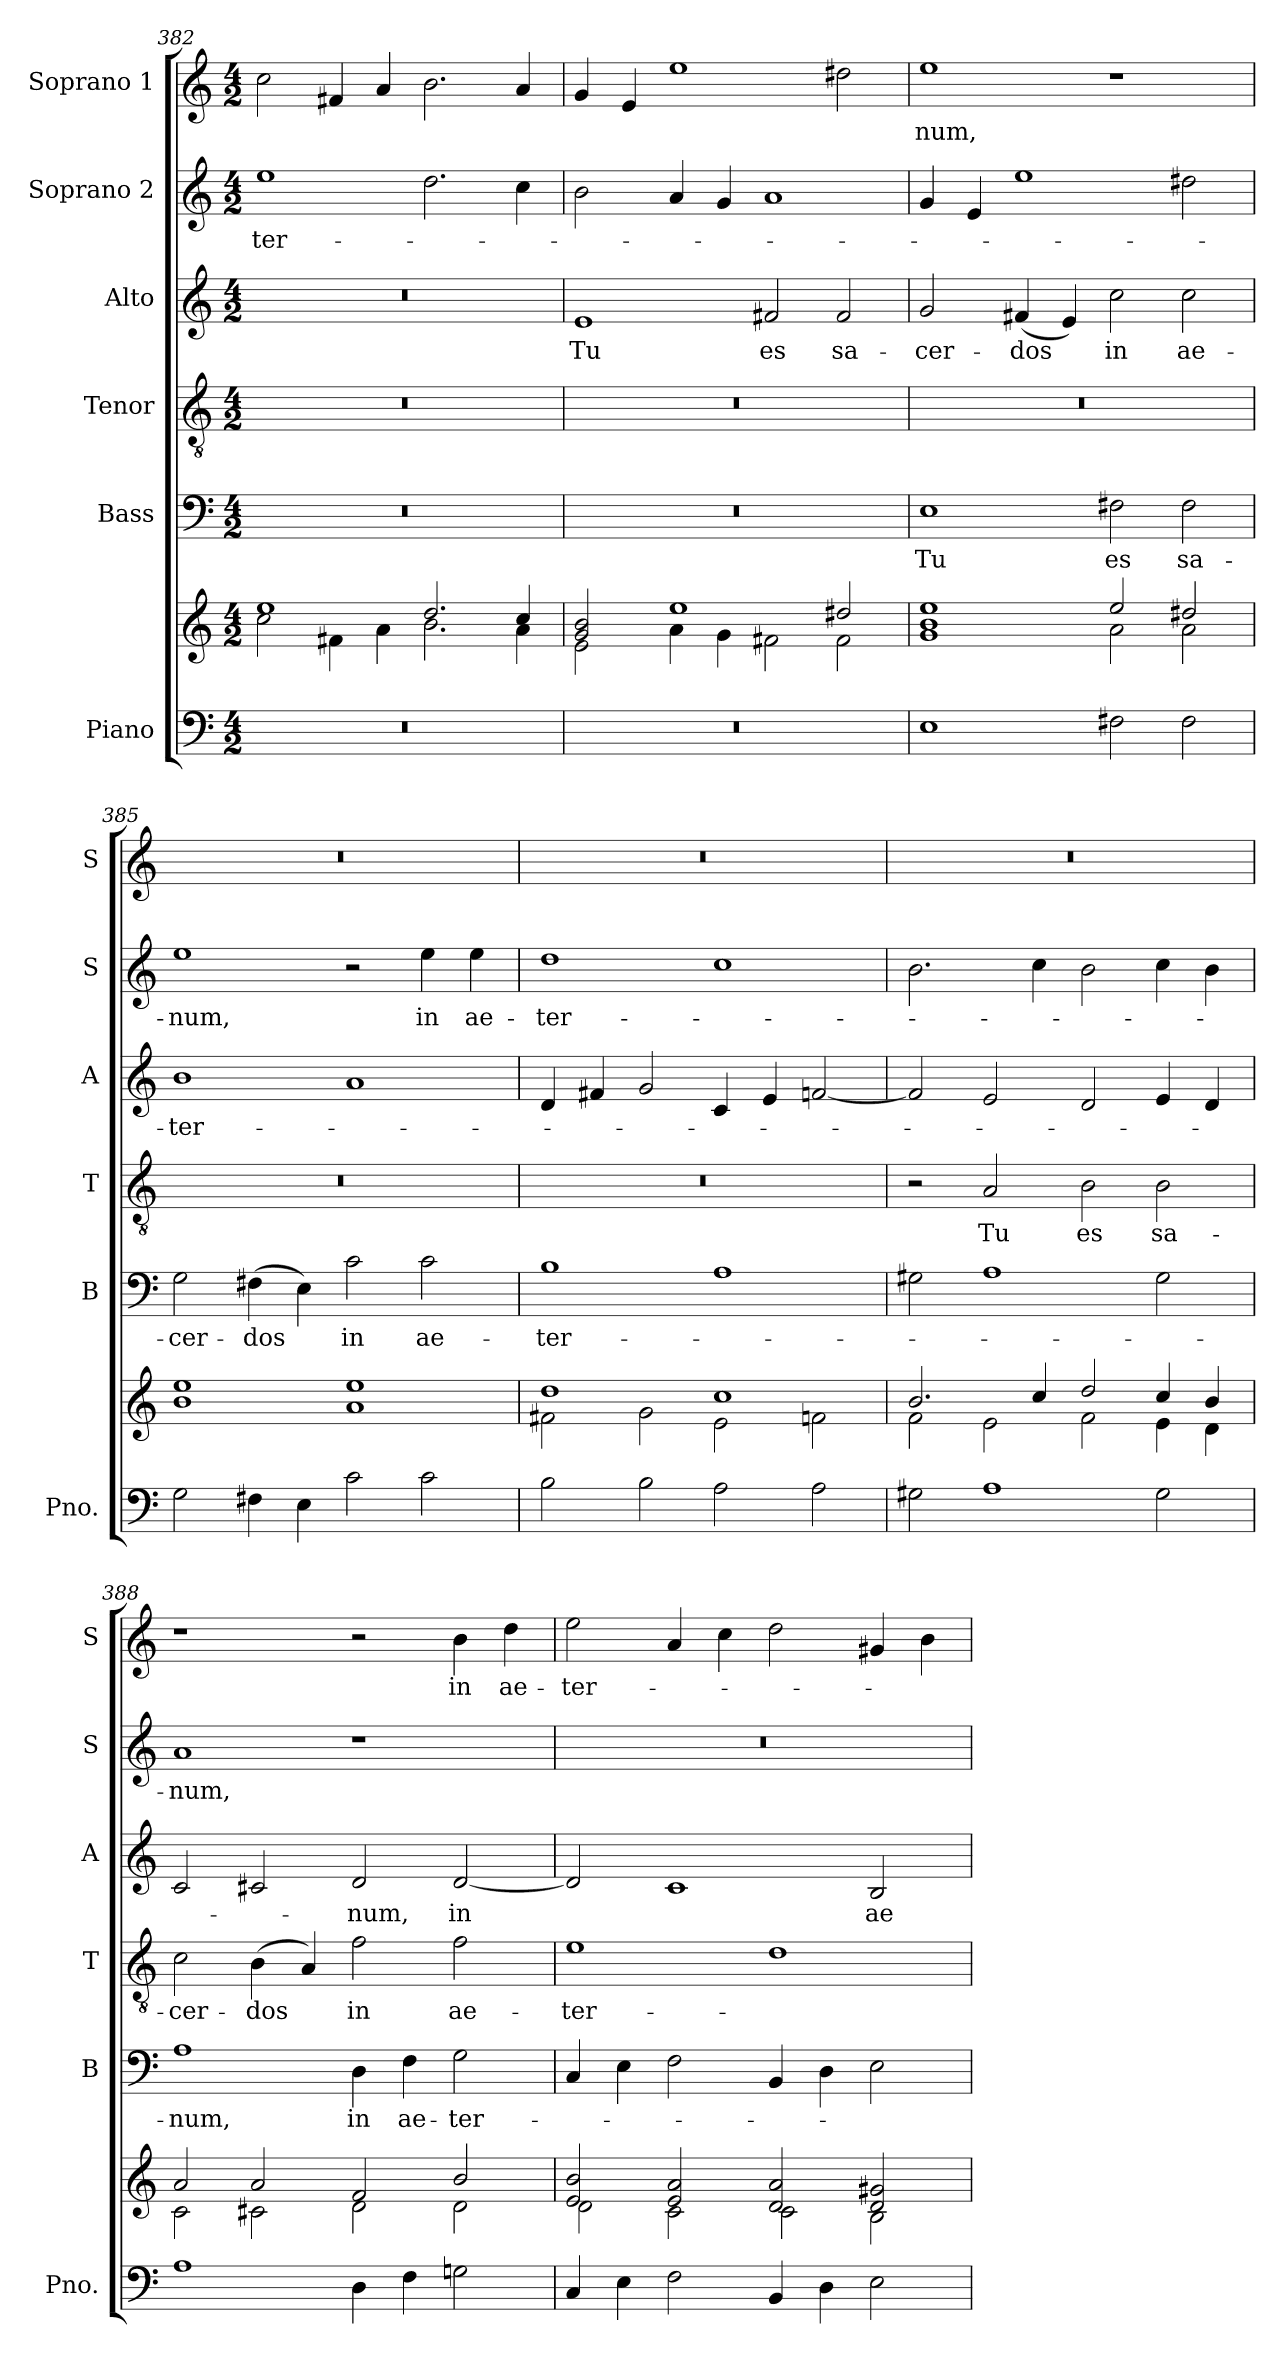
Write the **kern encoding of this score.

**kern	**kern	**kern	**text	**kern	**text	**kern	**text	**kern	**text	**kern	**text
*part6	*part6	*part5	*part5	*part4	*part4	*part3	*part3	*part2	*part2	*part1	*part1
*staff7	*staff6	*staff5	*staff5	*staff4	*staff4	*staff3	*staff3	*staff2	*staff2	*staff1	*staff1
*I"Piano	*	*I"Bass	*	*I"Tenor	*	*I"Alto	*	*I"Soprano 2	*	*I"Soprano 1	*
*I'Pno.	*	*I'B	*	*I'T	*	*I'A	*	*I'S	*	*I'S	*
!!LO:PB:g=z
*clefF4	*clefG2	*clefF4	*	*clefGv2	*	*clefG2	*	*clefG2	*	*clefG2	*
*k[]	*k[]	*k[]	*	*k[]	*	*k[]	*	*k[]	*	*k[]	*
*a:	*a:	*a:	*	*a:	*	*a:	*	*a:	*	*a:	*
*M4/2	*M4/2	*M4/2	*	*M4/2	*	*M4/2	*	*M4/2	*	*M4/2	*
=382	=382	=382	=382	=382	=382	=382	=382	=382	=382	=382	=382
*	*^	*	*	*	*	*	*	*	*	*	*
!	!	!	!	!	!	!	!	!	!	!LO:LY:b	!	!
0r	1ee	2cc\	0r	.	0r	.	0r	.	1ee	-ter-	2cc\	.
.	.	4f#X\	.	.	.	.	.	.	.	.	4f#X/	.
.	.	4a\	.	.	.	.	.	.	.	.	4a/	.
.	2.dd/	2.b\	.	.	.	.	.	.	2.dd\	.	2.b\	.
.	4cc/	4a\	.	.	.	.	.	.	4cc\	.	4a/	.
=383	=383	=383	=383	=383	=383	=383	=383	=383	=383	=383	=383	=383
!	!	!	!	!	!	!	!	!LO:LY:b	!	!	!	!
0r	2g/ 2b/	2e\	0r	.	0r	.	1e	Tu	2b\	.	4g/	.
.	.	.	.	.	.	.	.	.	.	.	4e/	.
.	1ee	4a\	.	.	.	.	.	.	4a/	.	1ee	.
.	.	4g\	.	.	.	.	.	.	4g/	.	.	.
!	!	!	!	!	!	!	!	!LO:LY:b	!	!	!	!
.	.	2f#X\	.	.	.	.	2f#X/	es	1a	.	.	.
!	!	!	!	!	!	!	!	!LO:LY:b	!	!	!	!
.	2dd#X/	2f#\	.	.	.	.	2f#/	sa-	.	.	2dd#X\	.
=384	=384	=384	=384	=384	=384	=384	=384	=384	=384	=384	=384	=384
!	!	!	!	!LO:LY:b	!	!	!	!LO:LY:b	!	!	!	!LO:LY:b
1E	1ee	1g 1b	1E	Tu	0r	.	2g/	-cer-	4g/	.	1ee	-num,
.	.	.	.	.	.	.	.	.	4e/	.	.	.
!	!	!	!	!	!	!	!	!LO:LY:b	!	!	!	!
.	.	.	.	.	.	.	(<4f#X/	-dos	1ee	.	.	.
.	.	.	.	.	.	.	4e/)	.	.	.	.	.
!	!	!	!	!LO:LY:b	!	!	!	!LO:LY:b	!	!	!	!
2F#X\	2ee/	2a\	2F#X\	es	.	.	2cc\	in	.	.	1r	.
!	!	!	!	!LO:LY:b	!	!	!	!LO:LY:b	!	!	!	!
2F#\	2dd#X/	2a\	2F#\	sa-	.	.	2cc\	ae-	2dd#X\	.	.	.
=385	=385	=385	=385	=385	=385	=385	=385	=385	=385	=385	=385	=385
!	!	!	!	!LO:LY:b	!	!	!	!LO:LY:b	!	!LO:LY:b	!	!
2G\	1ee	1b	2G\	-cer-	0r	.	1b	-ter-	1ee	-num,	0r	.
!	!	!	!	!LO:LY:b	!	!	!	!	!	!	!	!
4F#X\	.	.	(4F#X\	-dos	.	.	.	.	.	.	.	.
4E\	.	.	4E\)	.	.	.	.	.	.	.	.	.
!	!	!	!	!LO:LY:b	!	!	!	!	!	!	!	!
2c\	1ee	1a	2c\	in	.	.	1a	.	2r	.	.	.
!	!	!	!	!LO:LY:b	!	!	!	!	!	!LO:LY:b	!	!
2c\	.	.	2c\	ae-	.	.	.	.	4ee\	in	.	.
!	!	!	!	!	!	!	!	!	!	!LO:LY:b	!	!
.	.	.	.	.	.	.	.	.	4ee\	ae-	.	.
=386	=386	=386	=386	=386	=386	=386	=386	=386	=386	=386	=386	=386
!	!	!	!	!LO:LY:b	!	!	!	!	!	!LO:LY:b	!	!
2B\	1dd	2f#X\	1B	-ter-	0r	.	4d/	.	1dd	-ter-	0r	.
.	.	.	.	.	.	.	4f#X/	.	.	.	.	.
2B\	.	2g\	.	.	.	.	2g/	.	.	.	.	.
2A\	1cc	2e\	1A	.	.	.	4c/	.	1cc	.	.	.
.	.	.	.	.	.	.	4e/	.	.	.	.	.
2A\	.	2fn\	.	.	.	.	[2fn/	.	.	.	.	.
!!LO:LB:g=z
=387	=387	=387	=387	=387	=387	=387	=387	=387	=387	=387	=387	=387
2G#X\	2.b/	2f\	2G#X\	.	2r	.	2f/]	.	2.b\	.	0r	.
!	!	!	!	!	!	!LO:LY:b	!	!	!	!	!	!
1A	.	2e\	1A	.	2A/	Tu	2e/	.	.	.	.	.
.	4cc/	.	.	.	.	.	.	.	4cc\	.	.	.
!	!	!	!	!	!	!LO:LY:b	!	!	!	!	!	!
.	2dd/	2f\	.	.	2B\	es	2d/	.	2b\	.	.	.
!	!	!	!	!	!	!LO:LY:b	!	!	!	!	!	!
2G#\	4cc/	4e\	2G#\	.	2B\	sa-	4e/	.	4cc\	.	.	.
.	4b/	4d\	.	.	.	.	4d/	.	4b\	.	.	.
=388	=388	=388	=388	=388	=388	=388	=388	=388	=388	=388	=388	=388
!	!	!	!	!LO:LY:b	!	!LO:LY:b	!	!	!	!LO:LY:b	!	!
1A	2a/	2c\	1A	-num,	2c\	-cer-	2c/	.	1a	-num,	1r	.
!	!	!	!	!	!	!LO:LY:b	!	!	!	!	!	!
.	2a/	2c#X\	.	.	(4B\	-dos	2c#X/	.	.	.	.	.
.	.	.	.	.	4A/)	.	.	.	.	.	.	.
!	!	!	!	!LO:LY:b	!	!LO:LY:b	!	!LO:LY:b	!	!	!	!
4D\	2f/	2d\	4D\	in	2f\	in	2d/	-num,	1r	.	2r	.
!	!	!	!	!LO:LY:b	!	!	!	!	!	!	!	!
4F\	.	.	4F\	ae-	.	.	.	.	.	.	.	.
!	!	!	!	!LO:LY:b	!	!LO:LY:b	!	!LO:LY:b	!	!	!	!LO:LY:b
2Gn\	2b/	2d\	2G\	-ter-	2f\	ae-	[2d/	in	.	.	4b\	in
!	!	!	!	!	!	!	!	!	!	!	!	!LO:LY:b
.	.	.	.	.	.	.	.	.	.	.	4dd\	ae-
=389	=389	=389	=389	=389	=389	=389	=389	=389	=389	=389	=389	=389
!	!	!	!	!	!	!LO:LY:b	!	!	!	!	!	!LO:LY:b
4C/	2e/ 2b/	2d\	4C/	.	1e	-ter-	2d/]	.	0r	.	2ee\	-ter-
4E\	.	.	4E\	.	.	.	.	.	.	.	.	.
2F\	2e/ 2a/	2c\	2F\	.	.	.	1c	.	.	.	4a/	.
.	.	.	.	.	.	.	.	.	.	.	4cc\	.
4BB/	2d/ 2a/	2c\	4BB/	.	1d	.	.	.	.	.	2dd\	.
4D\	.	.	4D\	.	.	.	.	.	.	.	.	.
!	!	!	!	!	!	!	!	!LO:LY:b	!	!	!	!
2E\	2d/ 2g#X/	2B\	2E\	.	.	.	2B/	ae-	.	.	4g#X/	.
.	.	.	.	.	.	.	.	.	.	.	4b\	.
*	*v	*v	*	*	*	*	*	*	*	*	*	*
=	=	=	=	=	=	=	=	=	=	=	=
*-	*-	*-	*-	*-	*-	*-	*-	*-	*-	*-	*-
